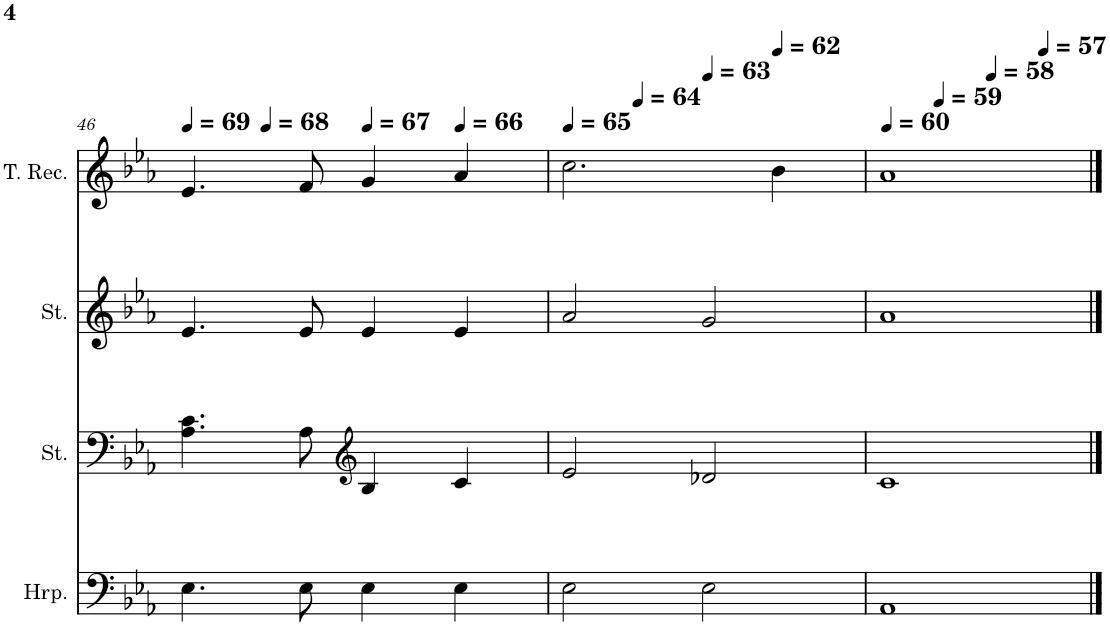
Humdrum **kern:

**kern	**kern	**kern	**kern
*part4	*part3	*part2	*part1
*staff4	*staff3	*staff2	*staff1
*I"Harp	*I"Strings	*I"Strings	*I"Tenor Recorder
*I'Hrp.	*I'St.	*I'St.	*I'T. Rec.
!!LO:PB:g=z
*clefF4	*clefF4	*clefG2	*clefG2
*k[b-e-a-]	*k[b-e-a-]	*k[b-e-a-]	*k[b-e-a-]
*M4/4	*M4/4	*M4/4	*M4/4
*MM69	*MM69	*MM69	*MM69
=46	=46	=46	=46
*	*	*	*^
4.E-\	4.A-\ 4.c\	4.e-/	4.e-/	4ryy
*	*	*	*MM68	*
.	.	.	.	2.ryy
8E-\	8A-\	8e-/	8f/	.
*	*clefG2	*	*	*
*	*	*	*MM67	*
4E-\	4B-/	4e-/	4g/	.
*	*	*	*MM66	*
4E-\	4c/	4e-/	4a-/	.
*	*	*	*v	*v
=47	=47	=47	=47
*	*	*	*MM65
*	*	*	*^
*	*	*	*	*^
2E-\	2e-/	2a-/	2.cc\	4ryy	2ryy
*	*	*	*MM64	*	*
.	.	.	.	2.ryy	.
*	*	*	*MM63	*	*
2E-\	2d-X/	2g/	.	.	2ryy
*	*	*	*MM62	*	*
.	.	.	4b-\	.	.
*	*	*	*v	*v	*v
=48	=48	=48	=48
*	*	*	*MM60
*	*	*	*^
*	*	*	*	*^
*	*	*	*	*	*^
1AA-	1c	1a-	1a-	4ryy	2ryy	2.ryy
*	*	*	*MM59	*	*	*
.	.	.	.	2.ryy	.	.
*	*	*	*MM58	*	*	*
.	.	.	.	.	2ryy	.
*	*	*	*MM57	*	*	*
.	.	.	.	.	.	4ryy
*	*	*	*v	*v	*v	*v
==	==	==	==
*-	*-	*-	*-
